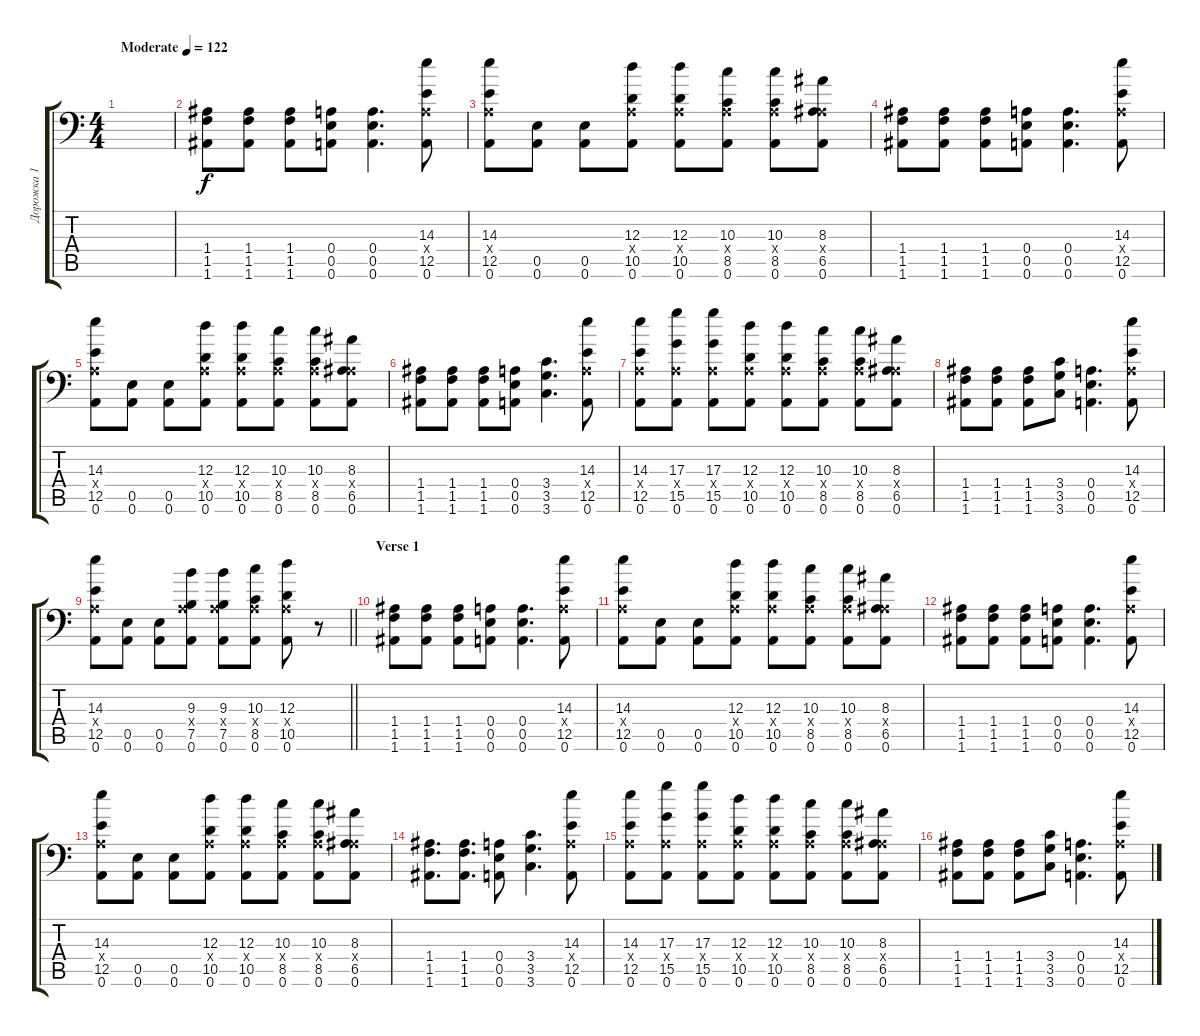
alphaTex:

\track ("Дорожка 1" "Дорожка 1") {instrument overdrivenguitar}
\staff {score tabs}
\tuning (B3 Gb3 D3 A2 E2 A1) {hide}
\ts (4 4)
\tempo (122 "Moderate")
\clef f4
\ks c
|
(1.4 1.5 1.6).8 (1.4 1.5 1.6).8 (1.4 1.5 1.6).8 (0.4 0.5 0.6).8 (0.4 0.5 0.6).4{d} (14.3 0.4{x} 12.5 0.6).8 |
(14.3 0.4{x} 12.5 0.6).8 (0.5 0.6).8 (0.5 0.6).8 (12.3 0.4{x} 10.5 0.6).8 (12.3 0.4{x} 10.5 0.6).8 (10.3 0.4{x} 8.5 0.6).8 (10.3 0.4{x} 8.5 0.6).8 (8.3 0.4{x} 6.5 0.6).8 |
(1.4 1.5 1.6).8 (1.4 1.5 1.6).8 (1.4 1.5 1.6).8 (0.4 0.5 0.6).8 (0.4 0.5 0.6).4{d} (14.3 0.4{x} 12.5 0.6).8 |
(14.3 0.4{x} 12.5 0.6).8 (0.5 0.6).8 (0.5 0.6).8 (12.3 0.4{x} 10.5 0.6).8 (12.3 0.4{x} 10.5 0.6).8 (10.3 0.4{x} 8.5 0.6).8 (10.3 0.4{x} 8.5 0.6).8 (8.3 0.4{x} 6.5 0.6).8 |
(1.4 1.5 1.6).8 (1.4 1.5 1.6).8 (1.4 1.5 1.6).8 (0.4 0.5 0.6).8 (3.4 3.5 3.6).4{d} (14.3 0.4{x} 12.5 0.6).8 |
(14.3 0.4{x} 12.5 0.6).8 (17.3 0.4{x} 15.5 0.6).8 (17.3 0.4{x} 15.5 0.6).8 (12.3 0.4{x} 10.5 0.6).8 (12.3 0.4{x} 10.5 0.6).8 (10.3 0.4{x} 8.5 0.6).8 (10.3 0.4{x} 8.5 0.6).8 (8.3 0.4{x} 6.5 0.6).8 |
(1.4 1.5 1.6).8 (1.4 1.5 1.6).8 (1.4 1.5 1.6).8 (3.4 3.5 3.6).8 (0.4 0.5 0.6).4{d} (14.3 0.4{x} 12.5 0.6).8 |
\barLineRight lightlight
(14.3 0.4{x} 12.5 0.6).8 (0.5 0.6).8 (0.5 0.6).8 (9.3 0.4{x} 7.5 0.6).8 (9.3 0.4{x} 7.5 0.6).8 (10.3 0.4{x} 8.5 0.6).8 (12.3 0.4{x} 10.5 0.6).8 r.8 |
\section ("" "Verse 1")
(1.4 1.5 1.6).8 (1.4 1.5 1.6).8 (1.4 1.5 1.6).8 (0.4 0.5 0.6).8 (0.4 0.5 0.6).4{d} (14.3 0.4{x} 12.5 0.6).8 |
(14.3 0.4{x} 12.5 0.6).8 (0.5 0.6).8 (0.5 0.6).8 (12.3 0.4{x} 10.5 0.6).8 (12.3 0.4{x} 10.5 0.6).8 (10.3 0.4{x} 8.5 0.6).8 (10.3 0.4{x} 8.5 0.6).8 (8.3 0.4{x} 6.5 0.6).8 |
(1.4 1.5 1.6).8 (1.4 1.5 1.6).8 (1.4 1.5 1.6).8 (0.4 0.5 0.6).8 (0.4 0.5 0.6).4{d} (14.3 0.4{x} 12.5 0.6).8 |
(14.3 0.4{x} 12.5 0.6).8 (0.5 0.6).8 (0.5 0.6).8 (12.3 0.4{x} 10.5 0.6).8 (12.3 0.4{x} 10.5 0.6).8 (10.3 0.4{x} 8.5 0.6).8 (10.3 0.4{x} 8.5 0.6).8 (8.3 0.4{x} 6.5 0.6).8 |
(1.4 1.5 1.6).8{d} (1.4 1.5 1.6).8{d} (0.4 0.5 0.6).8 (3.4 3.5 3.6).4{d} (14.3 0.4{x} 12.5 0.6).8 |
(14.3 0.4{x} 12.5 0.6).8 (17.3 0.4{x} 15.5 0.6).8 (17.3 0.4{x} 15.5 0.6).8 (12.3 0.4{x} 10.5 0.6).8 (12.3 0.4{x} 10.5 0.6).8 (10.3 0.4{x} 8.5 0.6).8 (10.3 0.4{x} 8.5 0.6).8 (8.3 0.4{x} 6.5 0.6).8 |
(1.4 1.5 1.6).8 (1.4 1.5 1.6).8 (1.4 1.5 1.6).8 (3.4 3.5 3.6).8 (0.4 0.5 0.6).4{d} (14.3 0.4{x} 12.5 0.6).8
